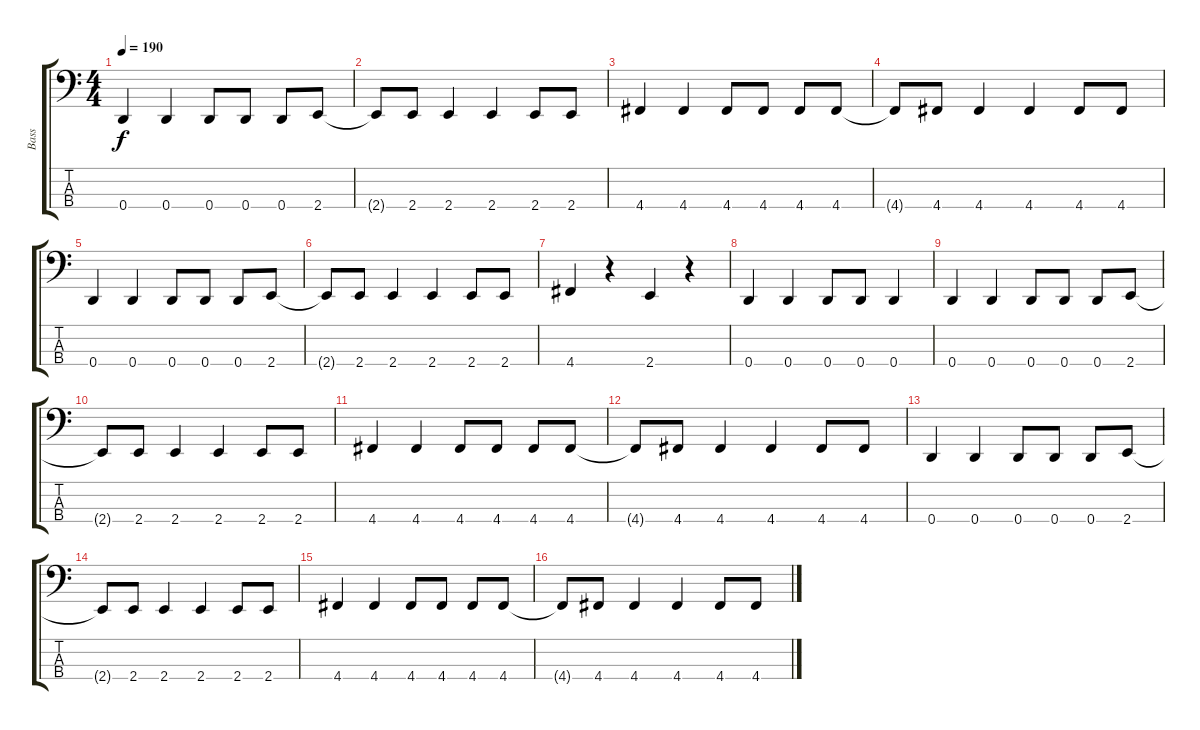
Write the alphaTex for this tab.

\track ("Bass" "Bass") {instrument electricbassfinger}
\staff {score tabs}
\tuning (G2 D2 A1 D1) {hide}
\ts (4 4)
\tempo 190
\clef f4
\ks c
0.4.4{dy f} 0.4.4 0.4.8 0.4.8 0.4.8 2.4.8 |
2.4{t}.8 2.4.8 2.4.4 2.4.4 2.4.8 2.4.8 |
4.4.4 4.4.4 4.4.8 4.4.8 4.4.8 4.4.8 |
4.4{t}.8 4.4.8 4.4.4 4.4.4 4.4.8 4.4.8 |
0.4.4 0.4.4 0.4.8 0.4.8 0.4.8 2.4.8 |
2.4{t}.8 2.4.8 2.4.4 2.4.4 2.4.8 2.4.8 |
4.4.4 r.4 2.4.4 r.4 |
0.4.4 0.4.4 0.4.8 0.4.8 0.4.4 |
0.4.4 0.4.4 0.4.8 0.4.8 0.4.8 2.4.8 |
2.4{t}.8 2.4.8 2.4.4 2.4.4 2.4.8 2.4.8 |
4.4.4 4.4.4 4.4.8 4.4.8 4.4.8 4.4.8 |
4.4{t}.8 4.4.8 4.4.4 4.4.4 4.4.8 4.4.8 |
0.4.4 0.4.4 0.4.8 0.4.8 0.4.8 2.4.8 |
2.4{t}.8 2.4.8 2.4.4 2.4.4 2.4.8 2.4.8 |
4.4.4 4.4.4 4.4.8 4.4.8 4.4.8 4.4.8 |
4.4{t}.8 4.4.8 4.4.4 4.4.4 4.4.8 4.4.8
